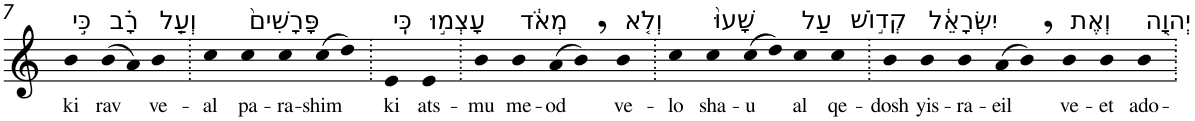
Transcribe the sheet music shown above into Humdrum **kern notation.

**kern	**text
*part1	*part1
*staff1	*staff1
*I"Piano	*
*I'Pno	*
!!LO:PB:g=z
*clefG2	*
*k[]	*
=7	=7
!LO:TX:a:t=כִּ֣י	!
!	!LO:LY:b
4b	ki
!LO:TX:a:t=רָ֗ב	!
!	!LO:LY:b
(8b	rav
8a)	.
!LO:TX:a:t=וְעַ֤ל	!
!	!LO:LY:b
4b	ve-
=8.	=8.
!	!LO:LY:b
4cc	-al
!LO:TX:a:t=פָּרָשִׁים֙	!
!	!LO:LY:b
4cc	pa-
!	!LO:LY:b
4cc	-ra-
!	!LO:LY:b
(8cc	-shim
8dd)	.
=9.	=9.
!LO:TX:a:t=כִּֽי	!
!	!LO:LY:b
4e	ki
!LO:TX:a:t=עָצְמ֣וּ	!
!	!LO:LY:b
4e	ats-
=10.	=10.
!	!LO:LY:b
4b	-mu
!LO:TX:a:t=מְאֹ֔ד	!
!	!LO:LY:b
4b	me-
!	!LO:LY:b
(8a	-od
8b,)	.
!LO:TX:a:t=וְלֹ֤א	!
!	!LO:LY:b
4b	ve-
=11.	=11.
!	!LO:LY:b
4cc	-lo
!LO:TX:a:t=שָׁעוּ֙	!
!	!LO:LY:b
4cc	sha-
!	!LO:LY:b
(8cc	-u
8dd)	.
!LO:TX:a:t=עַל	!
!	!LO:LY:b
4cc	al
!LO:TX:a:t=קְד֣וֹשׁ	!
!	!LO:LY:b
4cc	qe-
=12.	=12.
!	!LO:LY:b
4b	-dosh
!LO:TX:a:t=יִשְׂרָאֵ֔ל	!
!	!LO:LY:b
4b	yis-
!	!LO:LY:b
4b	-ra-
!	!LO:LY:b
(8a	-eil
8b,)	.
!LO:TX:a:t=וְאֶת	!
!	!LO:LY:b
4b	ve-
!	!LO:LY:b
4b	-et
!LO:TX:a:t=יְהוָ֖ה	!
!	!LO:LY:b
4b	ado-
=.	=.
*-	*-
